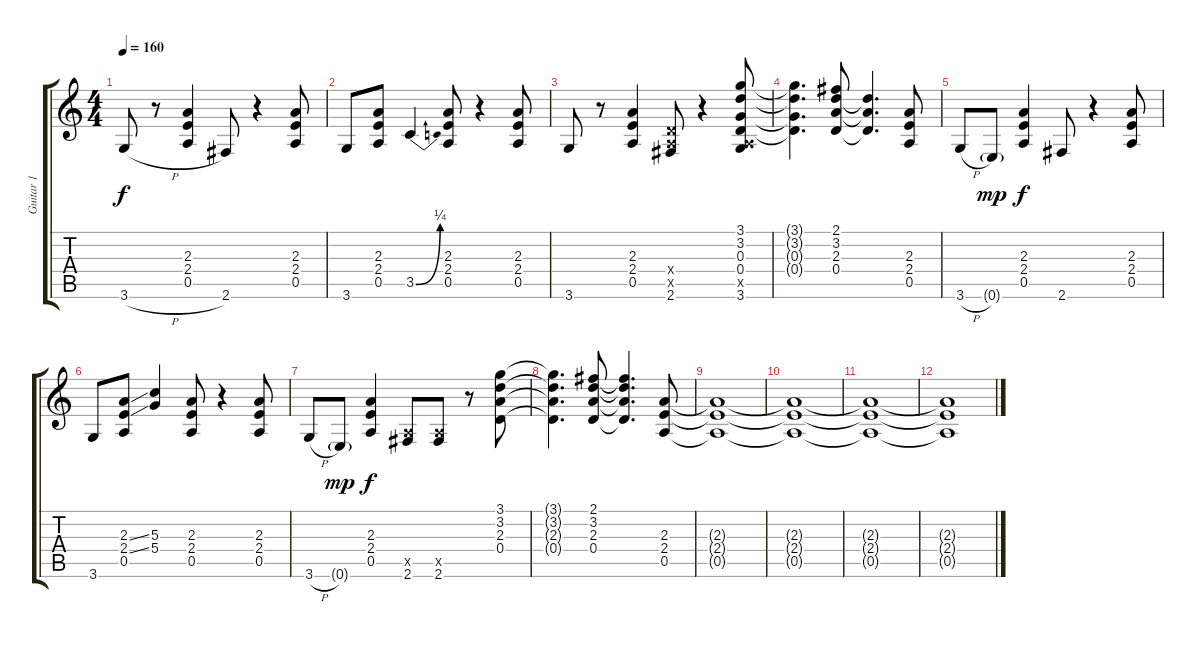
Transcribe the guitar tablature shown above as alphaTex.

\track ("Guitar 1" "Guitar 1") {instrument overdrivenguitar}
\staff {score tabs}
\tuning (E4 B3 G3 D3 A2 E2) {hide}
\ts (4 4)
\tempo 160
\clef g2
\ks c
3.6{h}.8{dy f} r.8 (2.3 2.4 0.5).4 2.6.8 r.4 (2.3 2.4 0.5).8 |
3.6.8 (2.3 2.4 0.5).8 3.5{be (bend 0 0 60 1)}.4 (2.3 2.4 0.5).8 r.4 (2.3 2.4 0.5).8 |
3.6.8 r.8 (2.3 2.4 0.5).4 (0.4{x} 0.5{x} 2.6).8 r.4 (3.1 3.2 0.3 0.4 0.5{x} 3.6).8 |
(3.1{t} 3.2{t} 0.3{t} 0.4{t}).4{d} (2.1 3.2 2.3 0.4).8 (3.2{t} 2.3{t} 0.4{t}).4{d} (2.3 2.4 0.5).8 |
3.6{h}.8 0.6{g}.8{dy mp} (2.3 2.4 0.5).4{dy f} 2.6.8 r.4 (2.3 2.4 0.5).8 |
3.6.8 (2.3{ss} 2.4{ss} 0.5).8 (5.3 5.4).4 (2.3 2.4 0.5).8 r.4 (2.3 2.4 0.5).8 |
3.6{h}.8 0.6{g}.8{dy mp} (2.3 2.4 0.5).4{dy f} (0.5{x} 2.6).8 (0.5{x} 2.6).8 r.8 (3.1 3.2 2.3 0.4).8 |
(3.1{t} 3.2{t} 2.3{t} 0.4{t}).4{d} (2.1 3.2 2.3 0.4).8 (2.1{t} 3.2{t} 2.3{t} 0.4{t}).4{d} (2.3 2.4 0.5).8 |
(2.3{t} 2.4{t} 0.5{t}).1 |
(2.3{t} 2.4{t} 0.5{t}).1 |
(2.3{t} 2.4{t} 0.5{t}).1 |
(2.3{t} 2.4{t} 0.5{t}).1
